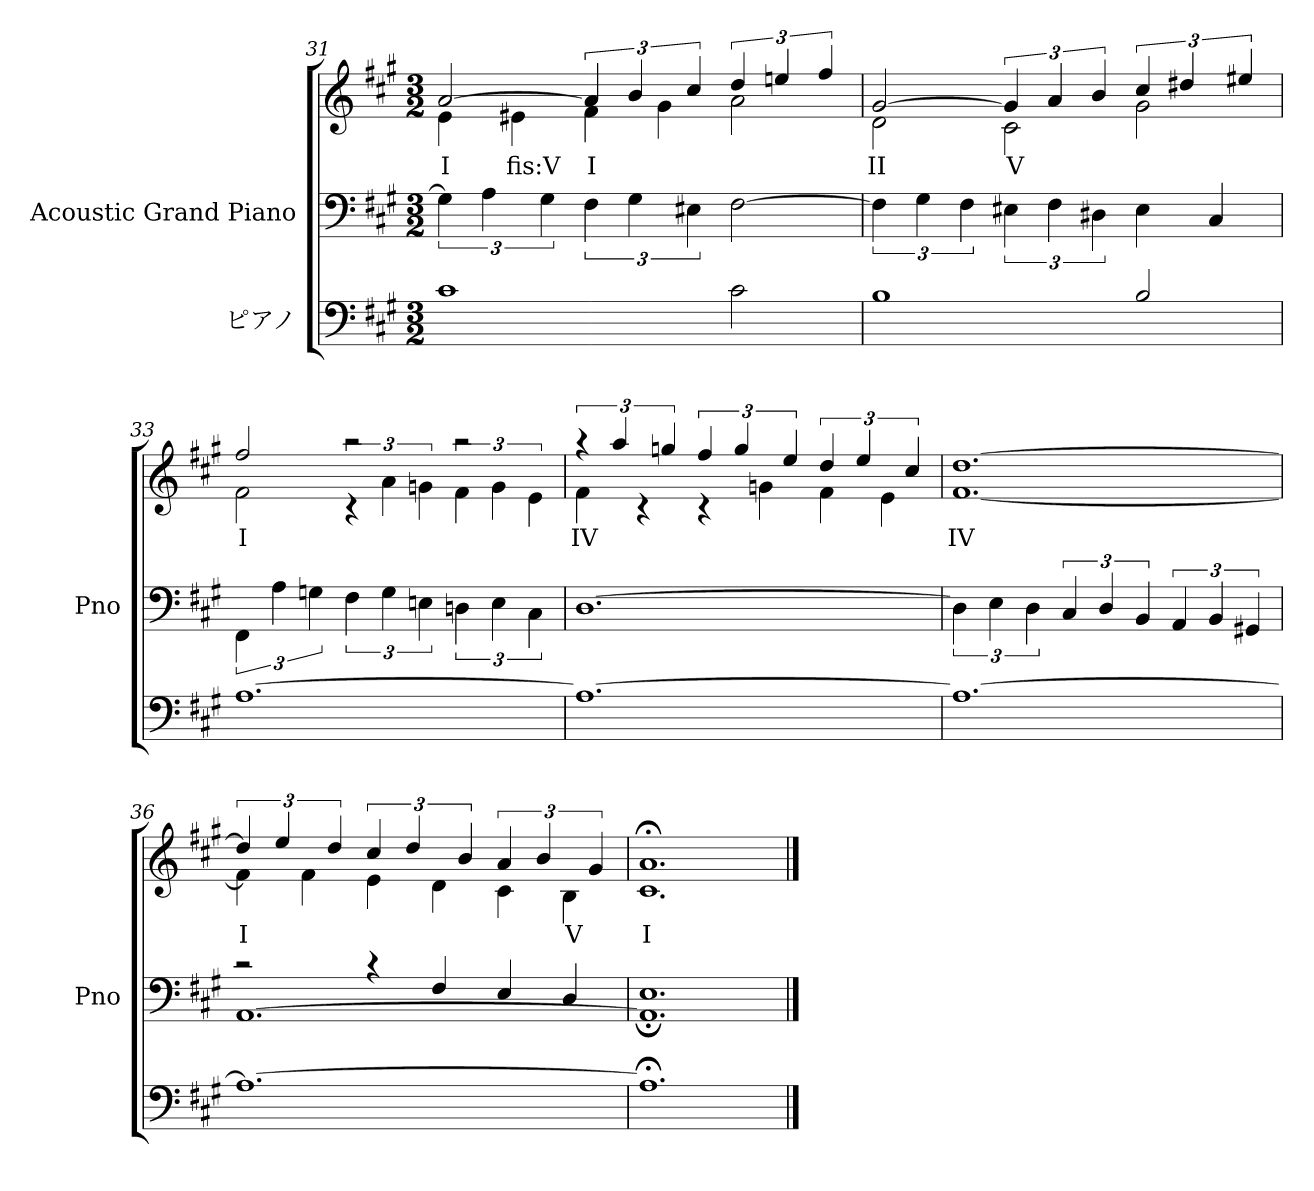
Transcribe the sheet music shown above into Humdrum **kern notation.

**kern	**kern	**kern	**text
*part2	*part1	*part1	*part1
*staff3	*staff2	*staff1	*staff1
*I"ピアノ	*I"Acoustic Grand Piano	*	*
*	*I'Pno	*	*
*clefF4	*clefF4	*clefG2	*
*k[f#c#g#]	*k[f#c#g#]	*k[f#c#g#]	*
*A:	*A:	*A:	*
*M3/2	*M3/2	*M3/2	*
=31	=31	=31	=31
*	*	*^	*
!	!	!	!	!LO:LY:b
1c#	6G#\]	[>2a/	4e\	I
.	6A\	.	.	.
!	!	!	!	!LO:LY:b
.	.	.	4e#X\	fis:V
.	6G#\	.	.	.
!	!	!	!	!LO:LY:b
.	6F#\	6a/]	4f#\	I
.	6G#\	6b/	.	.
.	.	.	4g#\	.
.	6E#X\	6cc#/	.	.
2c#\	[2F#\	6dd/	2a\	.
.	.	6een/	.	.
.	.	6ff#/	.	.
=32	=32	=32	=32	=32
!	!	!	!	!LO:LY:b
1B	6F#\]	[>2g#/	2d\	II
.	6G#\	.	.	.
.	6F#\	.	.	.
!	!	!	!	!LO:LY:b
.	6E#X\	6g#/]	2c#\	V
.	6F#\	6a/	.	.
.	6D#X\	6b/	.	.
2B/	4E#\	6cc#/	2g#\	.
.	.	6dd#X/	.	.
.	4C#/	.	.	.
.	.	6ee#X/	.	.
!!LO:PB:g=z	!!
=33	=33	=33	=33	=33
!	!	!	!	!LO:LY:b
[1.A	6FF#\	2ff#/	2f#\	I
.	6A\	.	.	.
.	6Gn\	.	.	.
!	!	!	!	!LO:LY:b
.	6F#\	2raa	6rc	A:IV/V
.	6G\	.	6a\	.
.	6En\	.	6gn\	.
.	6Dn\	2raa	6f#\	.
.	6E\	.	6g\	.
.	6C#\	.	6e\	.
=34	=34	=34	=34	=34
!	!	!	!	!LO:LY:b
1.A_	[1.D	6raa	4f#\	IV
.	.	6aa/	.	.
.	.	.	4rc	.
.	.	6ggn/	.	.
.	.	6ff#/	4rc	.
.	.	6gg/	.	.
.	.	.	4gn\	.
.	.	6ee/	.	.
.	.	6dd/	4f#\	.
.	.	6ee/	.	.
.	.	.	4e\	.
.	.	6cc#/	.	.
=35	=35	=35	=35	=35
!	!	!	!	!LO:LY:b
1.A_	6D\]	[>1.dd	[<1.f#	IV
.	6E\	.	.	.
.	6D\	.	.	.
.	6C#/	.	.	.
.	6D/	.	.	.
.	6BB/	.	.	.
.	6AA/	.	.	.
.	6BB/	.	.	.
.	6GG#X/	.	.	.
=36	=36	=36	=36	=36
*	*^	*	*	*
!	!	!	!	!	!LO:LY:b
1.A_	[>1.AA	2rc	6dd/]	4f#\]	I
.	.	.	6ee/	.	.
.	.	.	.	4f#\	.
.	.	.	6dd/	.	.
.	.	4rc	6cc#/	4e\	.
.	.	.	6dd/	.	.
.	.	4F#/	.	4d\	.
.	.	.	6b/	.	.
.	.	4E/	6a/	4c#\	.
.	.	.	6b/	.	.
!	!	!	!	!	!LO:LY:b
.	.	4D/	.	4B\	V
.	.	.	6g#/	.	.
=37	=37	=37	=37	=37	=37
!	!	!	!	!	!LO:LY:b
1.A;<]	1.AA]	1.E;	1.a;<	1.c#	I
*	*v	*v	*	*	*
*	*	*v	*v	*
==	==	==	==
*-	*-	*-	*-
